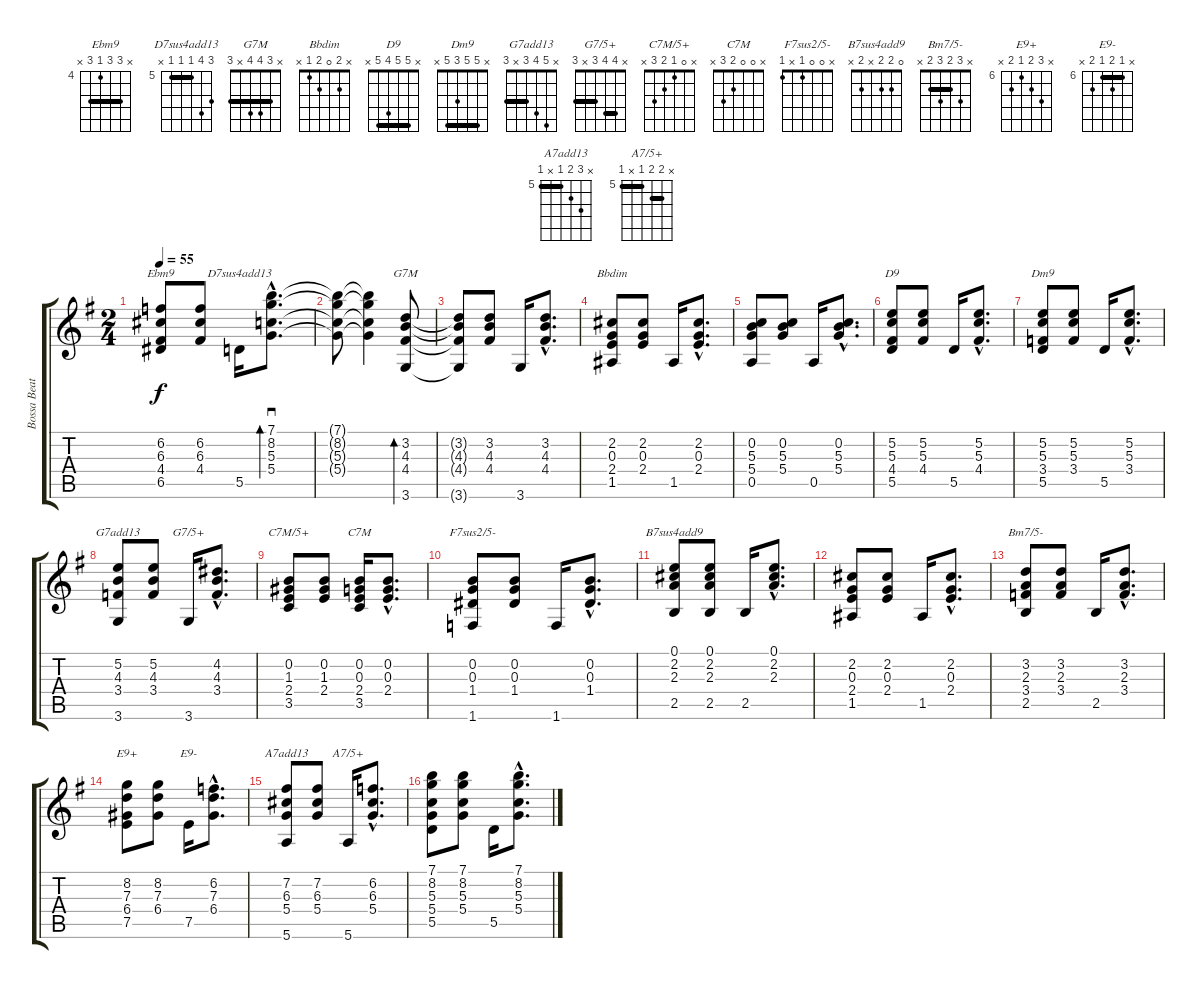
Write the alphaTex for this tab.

\track ("Bossa Beat" "Bossa Beat") {instrument acousticguitarnylon}
\staff {score tabs}
\tuning (E4 B3 G3 D3 A2 E2) {hide}
\chord ("Ebm9" x 6 6 4 6 x) {firstfret 4 barre 6}
\chord ("D7sus4add13" 7 8 5 5 5 x) {firstfret 5 barre 5}
\chord ("G7M" x 3 4 4 x 3) {barre 3}
\chord ("Bbdim" x 2 0 2 1 x)
\chord ("D9" x 5 5 4 5 x) {barre 5}
\chord ("Dm9" x 5 5 3 5 x) {barre 5}
\chord ("G7add13" x 5 4 3 x 3) {barre 3}
\chord ("G7/5+" x 4 4 3 x 3) {barre (3 4)}
\chord ("C7M/5+" x 0 1 2 3 x)
\chord ("C7M" x 0 0 2 3 x)
\chord ("F7sus2/5-" x 0 0 1 x 1)
\chord ("B7sus4add9" 0 2 2 x 2 x)
\chord ("Bm7/5-" x 3 2 3 2 x) {barre 2}
\chord ("E9+" x 8 7 6 7 x) {firstfret 6}
\chord ("E9-" x 6 7 6 7 x) {firstfret 6 barre 6}
\chord ("A7add13" x 7 6 5 x 5) {firstfret 5 barre 5}
\chord ("A7/5+" x 6 6 5 x 5) {firstfret 5 barre (5 6)}
\ts (2 4)
\tempo 55
\clef g2
\ks g
(6.2 6.3 4.4 6.5).8{ch "Ebm9" dy f} (6.2 6.3 4.4).8 5.5.16{ch "D7sus4add13"} (7.1{hac} 8.2{hac} 5.3{hac} 5.4{hac}).8{d sd bd 480} |
(7.1{t} 8.2{t} 5.3{t} 5.4{t}).8 (7.1{t} 8.2{t} 5.3{t} 5.4{t}).4 (3.2 4.3 4.4 3.6).8{bd 120 ch "G7M"} |
(3.2{t} 4.3{t} 4.4{t} 3.6{t}).8 (3.2 4.3 4.4).8 3.6.16 (3.2{hac} 4.3{hac} 4.4{hac}).8{d} |
(2.2 0.3 2.4 1.5).8{ch "Bbdim"} (2.2 0.3 2.4).8 1.5.16 (2.2{hac} 0.3{hac} 2.4{hac}).8{d} |
(0.2 5.3 5.4 0.5).8 (0.2 5.3 5.4).8 0.5.16 (0.2{hac} 5.3{hac} 5.4{hac}).8{d} |
(5.2 5.3 4.4 5.5).8{ch "D9"} (5.2 5.3 4.4).8 5.5.16 (5.2{hac} 5.3{hac} 4.4{hac}).8{d} |
(5.2 5.3 3.4 5.5).8{ch "Dm9"} (5.2 5.3 3.4).8 5.5.16 (5.2{hac} 5.3{hac} 3.4{hac}).8{d} |
(5.2 4.3 3.4 3.6).8{ch "G7add13"} (5.2 4.3 3.4).8 3.6.16{ch "G7/5+"} (4.2{hac} 4.3{hac} 3.4{hac}).8{d} |
(0.2 1.3 2.4 3.5).8{ch "C7M/5+"} (0.2 1.3 2.4).8 (0.2 0.3 2.4 3.5).16{ch "C7M"} (0.2{hac} 0.3{hac} 2.4{hac}).8{d} |
(0.2 0.3 1.4 1.6).8{ch "F7sus2/5-"} (0.2 0.3 1.4).8 1.6.16 (0.2{hac} 0.3{hac} 1.4{hac}).8{d} |
(0.1 2.2 2.3 2.5).8{ch "B7sus4add9"} (0.1 2.2 2.3 2.5).8 2.5.16 (0.1{hac} 2.2{hac} 2.3{hac}).8{d} |
(2.2 0.3 2.4 1.5).8 (2.2 0.3 2.4).8 1.5.16 (2.2{hac} 0.3{hac} 2.4{hac}).8{d} |
(3.2 2.3 3.4 2.5).8{ch "Bm7/5-"} (3.2 2.3 3.4).8 2.5.16 (3.2{hac} 2.3{hac} 3.4{hac}).8{d} |
(8.2 7.3 6.4 7.5).8{ch "E9+"} (8.2 7.3 6.4).8 7.5.16{ch "E9-"} (6.2{hac} 7.3{hac} 6.4{hac}).8{d} |
(7.2 6.3 5.4 5.6).8{ch "A7add13"} (7.2 6.3 5.4).8 5.6.16{ch "A7/5+"} (6.2{hac} 6.3{hac} 5.4{hac}).8{d} |
(7.1 8.2 5.3 5.4 5.5).8 (7.1 8.2 5.3 5.4).8 5.5.16 (7.1{hac} 8.2{hac} 5.3{hac} 5.4{hac}).8{d}
